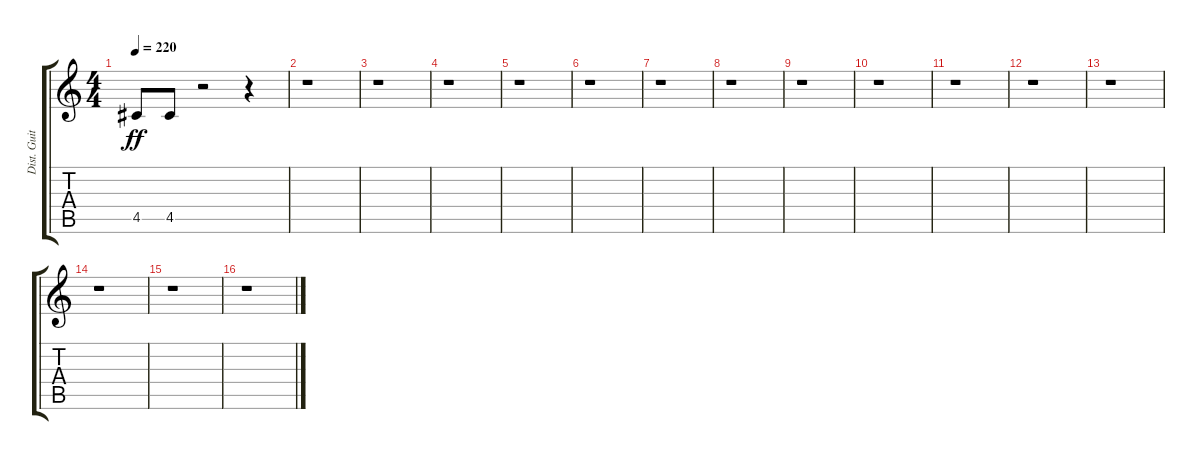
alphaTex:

\track ("Dist. Guitar 1" "Dist. Guit") {instrument distortionguitar}
\staff {score tabs}
\tuning (E4 B3 G3 D3 A2 E2) {hide}
\ts (4 4)
\tempo 220
\clef g2
\ks c
4.5.8{dy ff} 4.5.8 r.2 r.4 |
r.1 |
r.1 |
r.1 |
r.1 |
r.1 |
r.1 |
r.1 |
r.1 |
r.1 |
r.1 |
r.1 |
r.1 |
r.1 |
r.1 |
r.1
